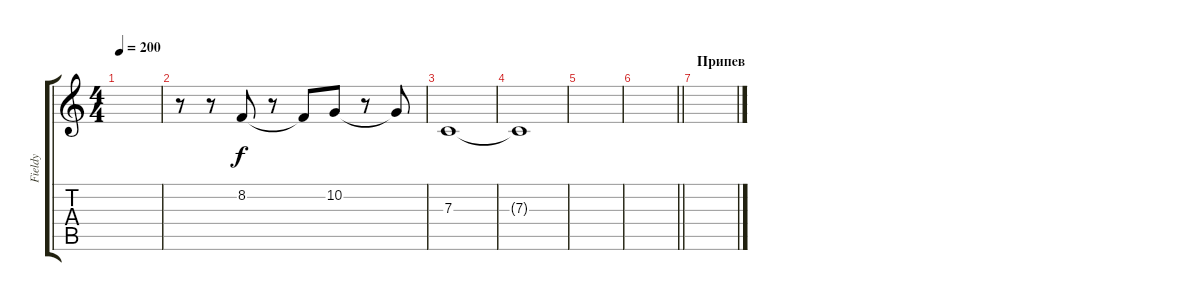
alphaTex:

\track ("Fieldy" "Fieldy") {instrument electricgrandpiano}
\staff {score tabs}
\tuning (D4 A3 F3 C3 G2 C2) {hide}
\ts (4 4)
\tempo 200
\clef g2
\ks c
|
r.8 r.8 8.2.8 r.8 8.2{t}.8 10.2.8 r.8 10.2{t}.8 |
7.3.1 |
7.3{t}.1 |
|
\barLineRight lightlight
|
\section ("" "Припев")
